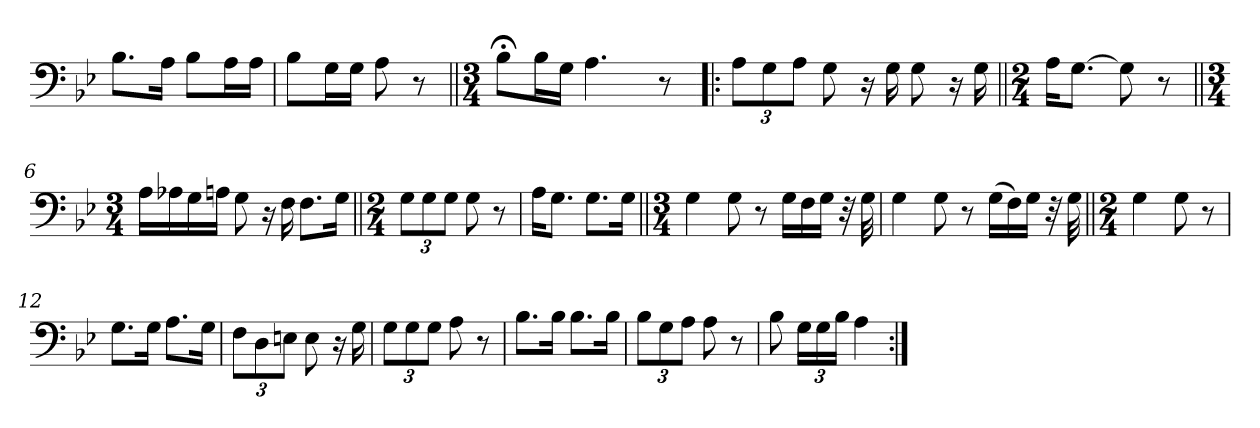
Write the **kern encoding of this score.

**kern
*part1
*staff1
*clefF4
*k[b-e-]
=1
8.B-\L
16A\Jk
8B-\L
16A\L
16A\JJ
=2
8B-\L
16G\L
16G\JJ
8A\
8r
=3||
*M3/4
8B-;<\L
16B-\L
16G\JJ
4.A\
8r
=4!|:
12A\L
12G\
12A\J
8G\
16r
16G\
8G\
16r
16G\
=5||
*M2/4
16A\KL
[8.G\J
8G\]
8r
=6||
*M3/4
16A\LL
16A-X\
16G\
16An\JJ
8G\
16r
16F\
8.F\L
16G\Jk
=7||
*M2/4
12G\L
12G\
12G\J
8G\
8r
=8
16A\KL
8.G\J
8.G\L
16G\Jk
=9||
*M3/4
4G\
8G\
8r
16G\LL
16F\
16G\JJ
32r
32G\
=10
4G\
8G\
8r
(16G\LL
16F\)
16G\JJ
32r
32G\
=11||
*M2/4
4G\
8G\
8r
=12
8.G\L
16G\Jk
8.A\L
16G\Jk
=13
12F\L
12D\
12En\J
8E\
16r
16G\
=14
12G\L
12G\
12G\J
8A\
8r
=15
8.B-\L
16B-\Jk
8.B-\L
16B-\Jk
=16
12B-\L
12G\
12A\J
8A\
8r
=17
8B-\
24G\LL
24G\
24B-\JJ
4A\
=:|!
*-
